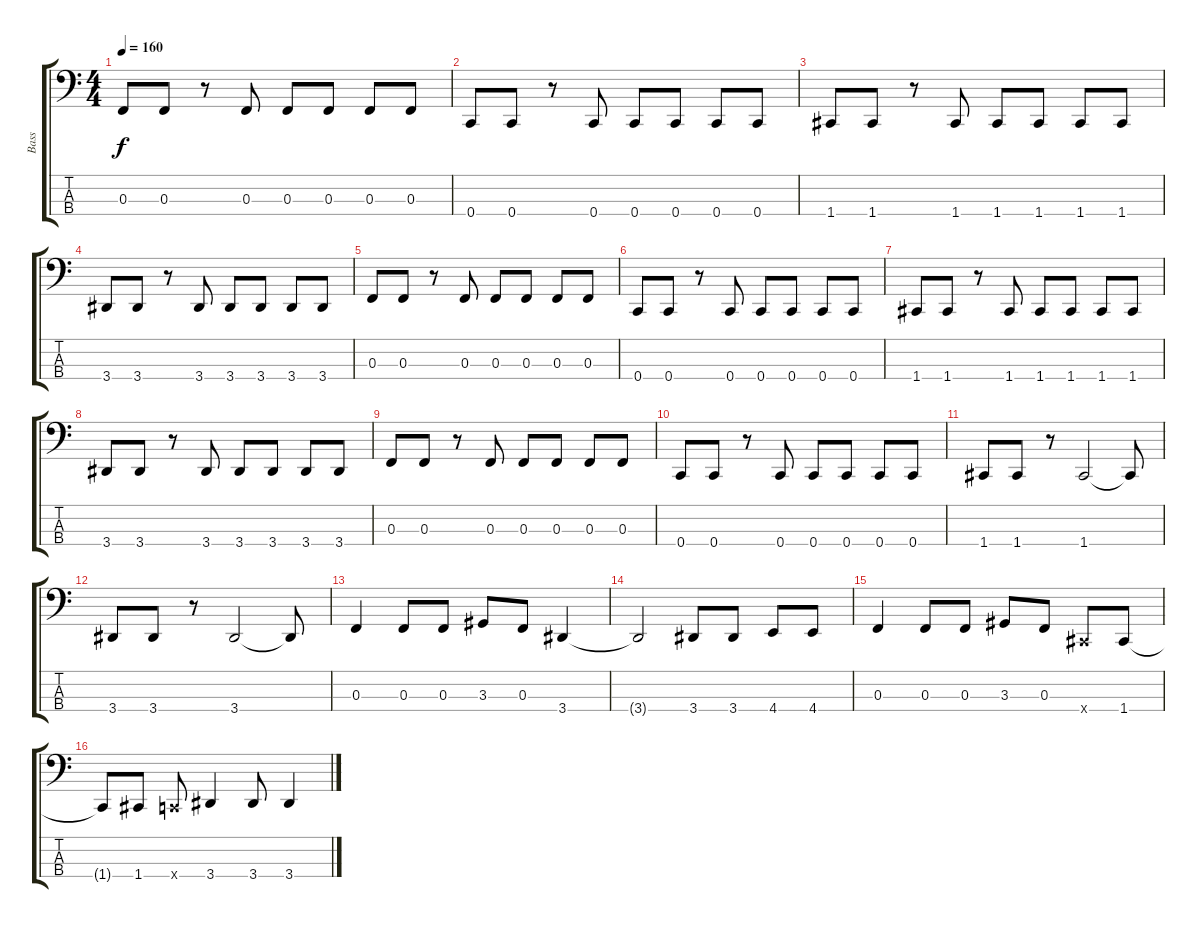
\track ("Bass" "Bass") {instrument electricbassfinger}
\staff {score tabs}
\tuning (Eb2 Bb1 F1 C1) {hide}
\ts (4 4)
\tempo 160
\clef f4
\ks c
0.3.8{dy f} 0.3.8 r.8 0.3.8 0.3.8 0.3.8 0.3.8 0.3.8 |
0.4.8 0.4.8 r.8 0.4.8 0.4.8 0.4.8 0.4.8 0.4.8 |
1.4.8 1.4.8 r.8 1.4.8 1.4.8 1.4.8 1.4.8 1.4.8 |
3.4.8 3.4.8 r.8 3.4.8 3.4.8 3.4.8 3.4.8 3.4.8 |
0.3.8 0.3.8 r.8 0.3.8 0.3.8 0.3.8 0.3.8 0.3.8 |
0.4.8 0.4.8 r.8 0.4.8 0.4.8 0.4.8 0.4.8 0.4.8 |
1.4.8 1.4.8 r.8 1.4.8 1.4.8 1.4.8 1.4.8 1.4.8 |
3.4.8 3.4.8 r.8 3.4.8 3.4.8 3.4.8 3.4.8 3.4.8 |
0.3.8 0.3.8 r.8 0.3.8 0.3.8 0.3.8 0.3.8 0.3.8 |
0.4.8 0.4.8 r.8 0.4.8 0.4.8 0.4.8 0.4.8 0.4.8 |
1.4.8 1.4.8 r.8 1.4.2 1.4{t}.8 |
3.4.8 3.4.8 r.8 3.4.2 3.4{t}.8 |
0.3.4 0.3.8 0.3.8 3.3.8 0.3.8 3.4.4 |
3.4{t}.2 3.4.8 3.4.8 4.4.8 4.4.8 |
0.3.4 0.3.8 0.3.8 3.3.8 0.3.8 1.4{x}.8 1.4.8 |
1.4{t}.8 1.4.8 0.4{x}.8 3.4.4 3.4.8 3.4.4
